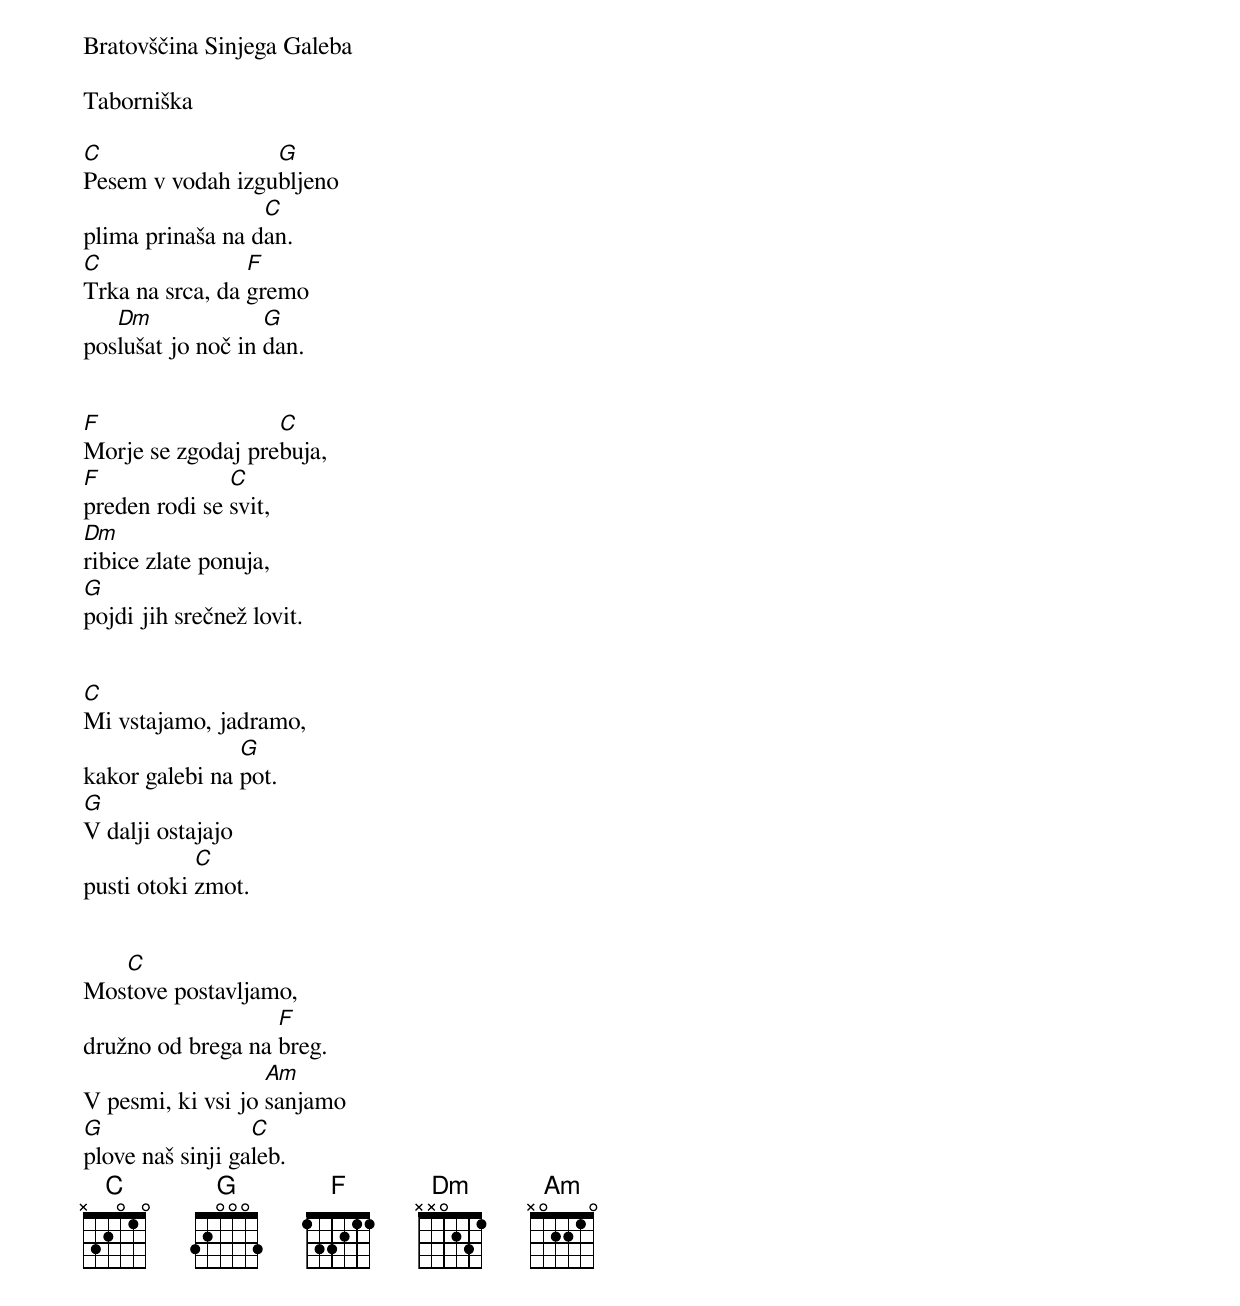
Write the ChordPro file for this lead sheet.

Bratovščina Sinjega Galeba

Taborniška

[C]Pesem v vodah izgu[G]bljeno
plima prinaša na d[C]an.
[C]Trka na srca, da [F]gremo
pos[Dm]lušat jo noč in [G]dan.


[F]Morje se zgodaj pre[C]buja,
[F]preden rodi se [C]svit,
[Dm]ribice zlate ponuja,
[G]pojdi jih srečnež lovit.


[C]Mi vstajamo, jadramo,
kakor galebi na [G]pot.
[G]V dalji ostajajo
pusti otoki [C]zmot.


Mos[C]tove postavljamo,
družno od brega na [F]breg.
V pesmi, ki vsi jo [Am]sanjamo
[G]plove naš sinji ga[C]leb.
